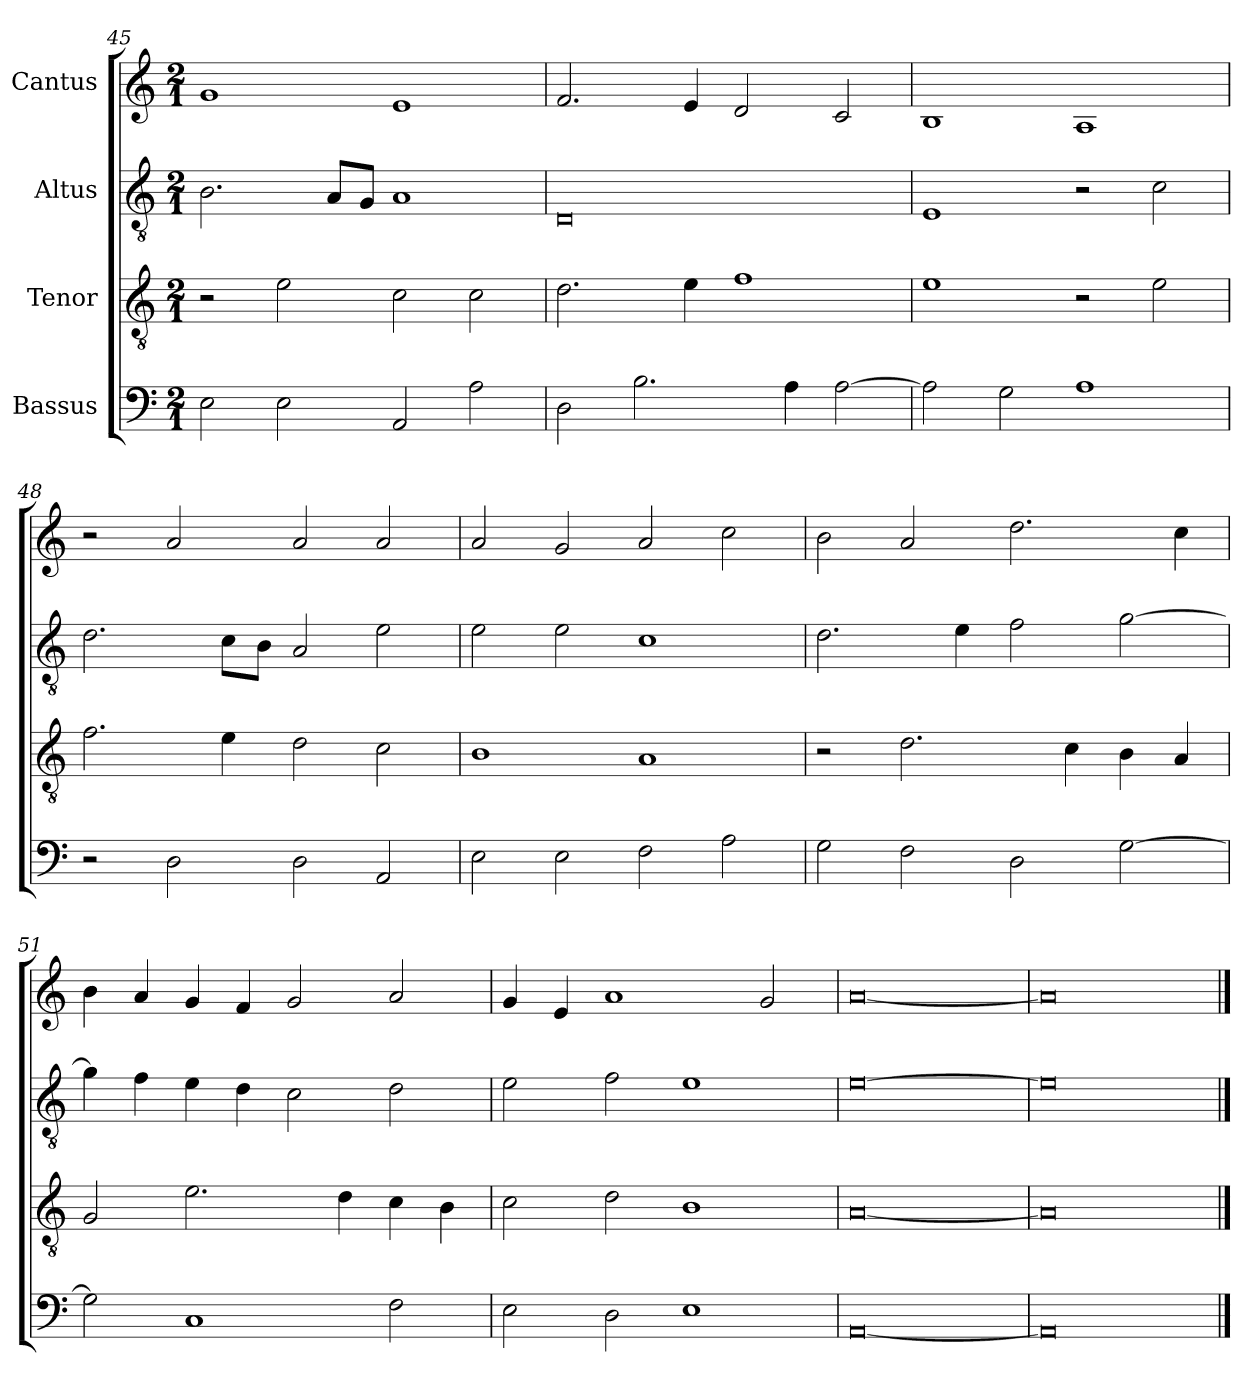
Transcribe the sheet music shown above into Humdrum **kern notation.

**kern	**kern	**kern	**kern
*part4	*part3	*part2	*part1
*staff4	*staff3	*staff2	*staff1
*I"Bassus	*I"Tenor	*I"Altus	*I"Cantus
!!LO:LB:g=z
*clefF4	*clefGv2	*clefGv2	*clefG2
*	*ITrd7c12	*ITrd7c12	*
*k[]	*k[]	*k[]	*k[]
*C:	*C:	*C:	*C:
*M2/1	*M2/1	*M2/1	*M2/1
=45	=45	=45	=45
2Ei\	2r	2.BBi\	1gi
2Ei\	2Ei\	.	.
.	.	8AAi/L	.
.	.	8GGi/J	.
2AAi/	2Ci\	1AAi	1ei
2Ai\	2Ci\	.	.
=46	=46	=46	=46
2Di\	2.Di\	0DDi	2.fi/
2.Bi\	.	.	.
.	4Ei\	.	4ei/
.	1Fi	.	2di/
4Ai\	.	.	.
[>2Ai\	.	.	2ci/
=47	=47	=47	=47
2Ai\]	1Ei	1EEi	1Bi
2Gi\	.	.	.
1Ai	2r	2r	1Ai
.	2Ei\	2Ci\	.
=48	=48	=48	=48
2r	2.Fi\	2.Di\	2r
2Di\	.	.	2ai/
.	4Ei\	8Ci\L	.
.	.	8BBi\J	.
2Di\	2Di\	2AAi/	2ai/
2AAi/	2Ci\	2Ei\	2ai/
=49	=49	=49	=49
2Ei\	1BBi	2Ei\	2ai/
2Ei\	.	2Ei\	2gi/
2Fi\	1AAi	1Ci	2ai/
2Ai\	.	.	2cci\
!!LO:LB:g=z
=50	=50	=50	=50
2Gi\	2r	2.Di\	2bi\
2Fi\	2.Di\	.	2ai/
.	.	4Ei\	.
2Di\	.	2Fi\	2.ddi\
.	4Ci\	.	.
[>2Gi\	4BBi\	[>2Gi\	.
.	4AAi/	.	4cci\
=51	=51	=51	=51
2Gi\]	2GGi/	4Gi\]	4bi\
.	.	4Fi\	4ai/
1Ci	2.Ei\	4Ei\	4gi/
.	.	4Di\	4fi/
.	.	2Ci\	2gi/
.	4Di\	.	.
2Fi\	4Ci\	2Di\	2ai/
.	4BBi\	.	.
=52	=52	=52	=52
2Ei\	2Ci\	2Ei\	4gi/
.	.	.	4ei/
2Di\	2Di\	2Fi\	1ai
1Ei	1BBi	1Ei	.
.	.	.	2gi/
=53	=53	=53	=53
[<0AAi	[<0AAi	[>0Ei	[<0ai
=54	=54	=54	=54
0AAi]	0AAi]	0Ei]	0ai]
==	==	==	==
*-	*-	*-	*-
